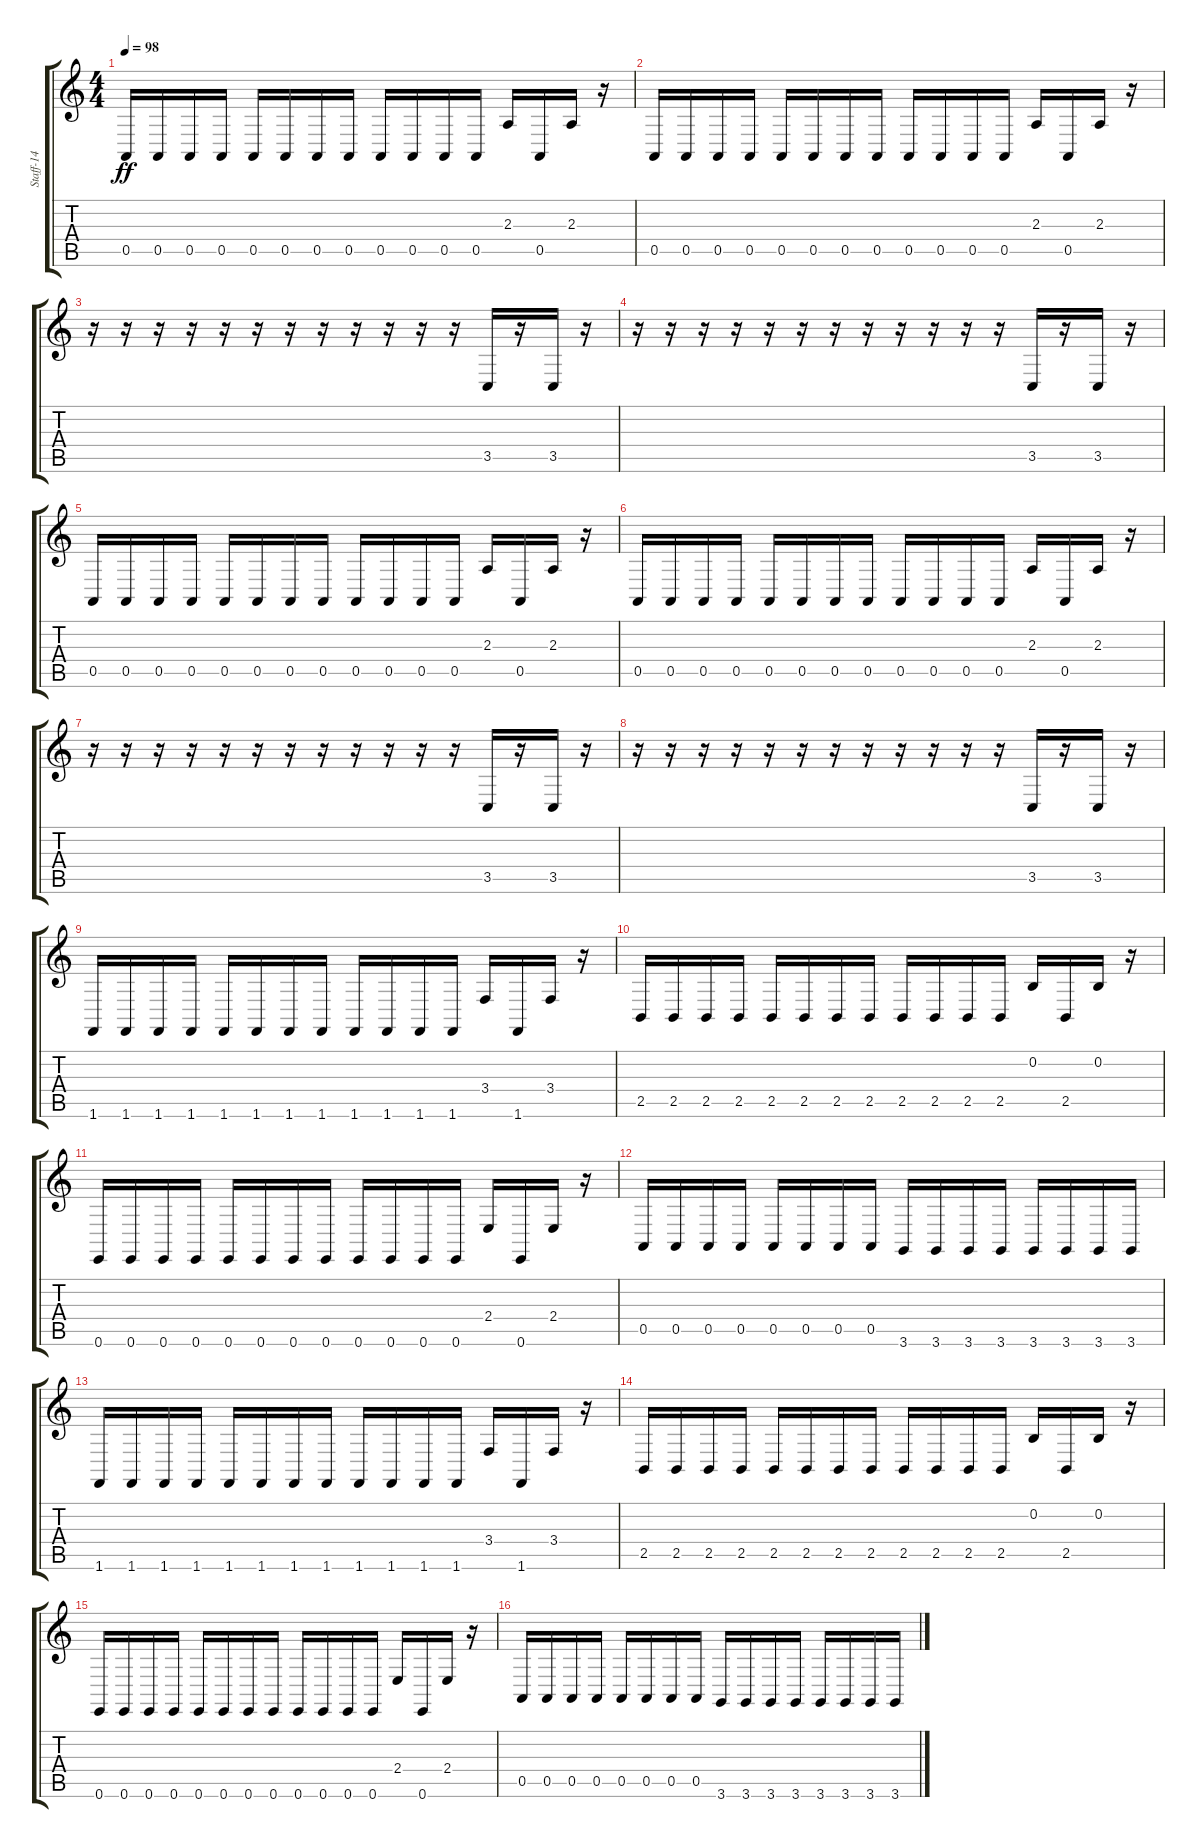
\track ("Staff-14" "Staff-14") {instrument tremolostrings}
\staff {score tabs}
\tuning (E4 B3 G3 D3 A2 E2) {hide}
\ts (4 4)
\tempo 98
\clef g2
\ks c
0.5.16{dy ff volume 2} 0.5.16{volume 2} 0.5.16{volume 3} 0.5.16{volume 3} 0.5.16{volume 4} 0.5.16{volume 4} 0.5.16{volume 5} 0.5.16{volume 5} 0.5.16{volume 6} 0.5.16{volume 6} 0.5.16{volume 6} 0.5.16{volume 6} 2.3.16{volume 7} 0.5.16{volume 7} 2.3.16{volume 8} r.16{volume 10} |
0.5.16{volume 2} 0.5.16{volume 2} 0.5.16{volume 3} 0.5.16{volume 3} 0.5.16{volume 4} 0.5.16{volume 4} 0.5.16{volume 5} 0.5.16{volume 5} 0.5.16{volume 6} 0.5.16{volume 6} 0.5.16{volume 6} 0.5.16{volume 6} 2.3.16{volume 7} 0.5.16{volume 7} 2.3.16{volume 8} r.16{volume 10} |
r.16{volume 2} r.16{volume 2} r.16{volume 3} r.16{volume 3} r.16{volume 4} r.16{volume 4} r.16{volume 5} r.16{volume 5} r.16{volume 6} r.16{volume 6} r.16{volume 6} r.16{volume 6} 3.5.16{volume 7} r.16{volume 7} 3.5.16{volume 8} r.16{volume 10} |
r.16{volume 2} r.16{volume 2} r.16{volume 3} r.16{volume 3} r.16{volume 4} r.16{volume 4} r.16{volume 5} r.16{volume 5} r.16{volume 6} r.16{volume 6} r.16{volume 6} r.16{volume 6} 3.5.16{volume 7} r.16{volume 7} 3.5.16{volume 8} r.16{volume 10} |
0.5.16{volume 2} 0.5.16{volume 2} 0.5.16{volume 3} 0.5.16{volume 3} 0.5.16{volume 4} 0.5.16{volume 4} 0.5.16{volume 5} 0.5.16{volume 5} 0.5.16{volume 6} 0.5.16{volume 6} 0.5.16{volume 6} 0.5.16{volume 6} 2.3.16{volume 7} 0.5.16{volume 7} 2.3.16{volume 8} r.16{volume 10} |
0.5.16{volume 2} 0.5.16{volume 2} 0.5.16{volume 3} 0.5.16{volume 3} 0.5.16{volume 4} 0.5.16{volume 4} 0.5.16{volume 5} 0.5.16{volume 5} 0.5.16{volume 6} 0.5.16{volume 6} 0.5.16{volume 6} 0.5.16{volume 6} 2.3.16{volume 7} 0.5.16{volume 7} 2.3.16{volume 8} r.16{volume 10} |
r.16{volume 2} r.16{volume 2} r.16{volume 3} r.16{volume 3} r.16{volume 4} r.16{volume 4} r.16{volume 5} r.16{volume 5} r.16{volume 6} r.16{volume 6} r.16{volume 6} r.16{volume 6} 3.5.16{volume 7} r.16{volume 7} 3.5.16{volume 8} r.16{volume 10} |
r.16{volume 2} r.16{volume 2} r.16{volume 3} r.16{volume 3} r.16{volume 4} r.16{volume 4} r.16{volume 5} r.16{volume 5} r.16{volume 6} r.16{volume 6} r.16{volume 6} r.16{volume 6} 3.5.16{volume 7} r.16{volume 7} 3.5.16{volume 8} r.16{volume 10} |
1.6.16{volume 2} 1.6.16{volume 2} 1.6.16{volume 3} 1.6.16{volume 3} 1.6.16{volume 4} 1.6.16{volume 4} 1.6.16{volume 5} 1.6.16{volume 5} 1.6.16{volume 6} 1.6.16{volume 6} 1.6.16{volume 6} 1.6.16{volume 6} 3.4.16{volume 7} 1.6.16{volume 7} 3.4.16{volume 8} r.16{volume 10} |
2.5.16{volume 2} 2.5.16{volume 2} 2.5.16{volume 3} 2.5.16{volume 3} 2.5.16{volume 4} 2.5.16{volume 4} 2.5.16{volume 5} 2.5.16{volume 5} 2.5.16{volume 6} 2.5.16{volume 6} 2.5.16{volume 6} 2.5.16{volume 6} 0.2.16{volume 7} 2.5.16{volume 7} 0.2.16{volume 8} r.16{volume 10} |
0.6.16{volume 2} 0.6.16{volume 2} 0.6.16{volume 3} 0.6.16{volume 3} 0.6.16{volume 4} 0.6.16{volume 4} 0.6.16{volume 5} 0.6.16{volume 5} 0.6.16{volume 6} 0.6.16{volume 6} 0.6.16{volume 6} 0.6.16{volume 6} 2.4.16{volume 7} 0.6.16{volume 7} 2.4.16{volume 8} r.16{volume 10} |
0.5.16{volume 2} 0.5.16{volume 3} 0.5.16{volume 3} 0.5.16{volume 4} 0.5.16{volume 5} 0.5.16{volume 6} 0.5.16{volume 6} 0.5.16{volume 8} 3.6.16{volume 2} 3.6.16{volume 3} 3.6.16{volume 3} 3.6.16{volume 4} 3.6.16{volume 5} 3.6.16{volume 6} 3.6.16{volume 6} 3.6.16{volume 8} |
1.6.16{volume 2} 1.6.16{volume 2} 1.6.16{volume 3} 1.6.16{volume 3} 1.6.16{volume 4} 1.6.16{volume 4} 1.6.16{volume 5} 1.6.16{volume 5} 1.6.16{volume 6} 1.6.16{volume 6} 1.6.16{volume 6} 1.6.16{volume 6} 3.4.16{volume 7} 1.6.16{volume 7} 3.4.16{volume 8} r.16{volume 10} |
2.5.16{volume 2} 2.5.16{volume 2} 2.5.16{volume 3} 2.5.16{volume 3} 2.5.16{volume 4} 2.5.16{volume 4} 2.5.16{volume 5} 2.5.16{volume 5} 2.5.16{volume 6} 2.5.16{volume 6} 2.5.16{volume 6} 2.5.16{volume 6} 0.2.16{volume 7} 2.5.16{volume 7} 0.2.16{volume 8} r.16{volume 10} |
0.6.16{volume 2} 0.6.16{volume 2} 0.6.16{volume 3} 0.6.16{volume 3} 0.6.16{volume 4} 0.6.16{volume 4} 0.6.16{volume 5} 0.6.16{volume 5} 0.6.16{volume 6} 0.6.16{volume 6} 0.6.16{volume 6} 0.6.16{volume 6} 2.4.16{volume 7} 0.6.16{volume 7} 2.4.16{volume 8} r.16{volume 10} |
0.5.16{volume 2} 0.5.16{volume 3} 0.5.16{volume 3} 0.5.16{volume 4} 0.5.16{volume 5} 0.5.16{volume 6} 0.5.16{volume 6} 0.5.16{volume 8} 3.6.16{volume 2} 3.6.16{volume 3} 3.6.16{volume 3} 3.6.16{volume 4} 3.6.16{volume 5} 3.6.16{volume 6} 3.6.16{volume 6} 3.6.16{volume 8}
